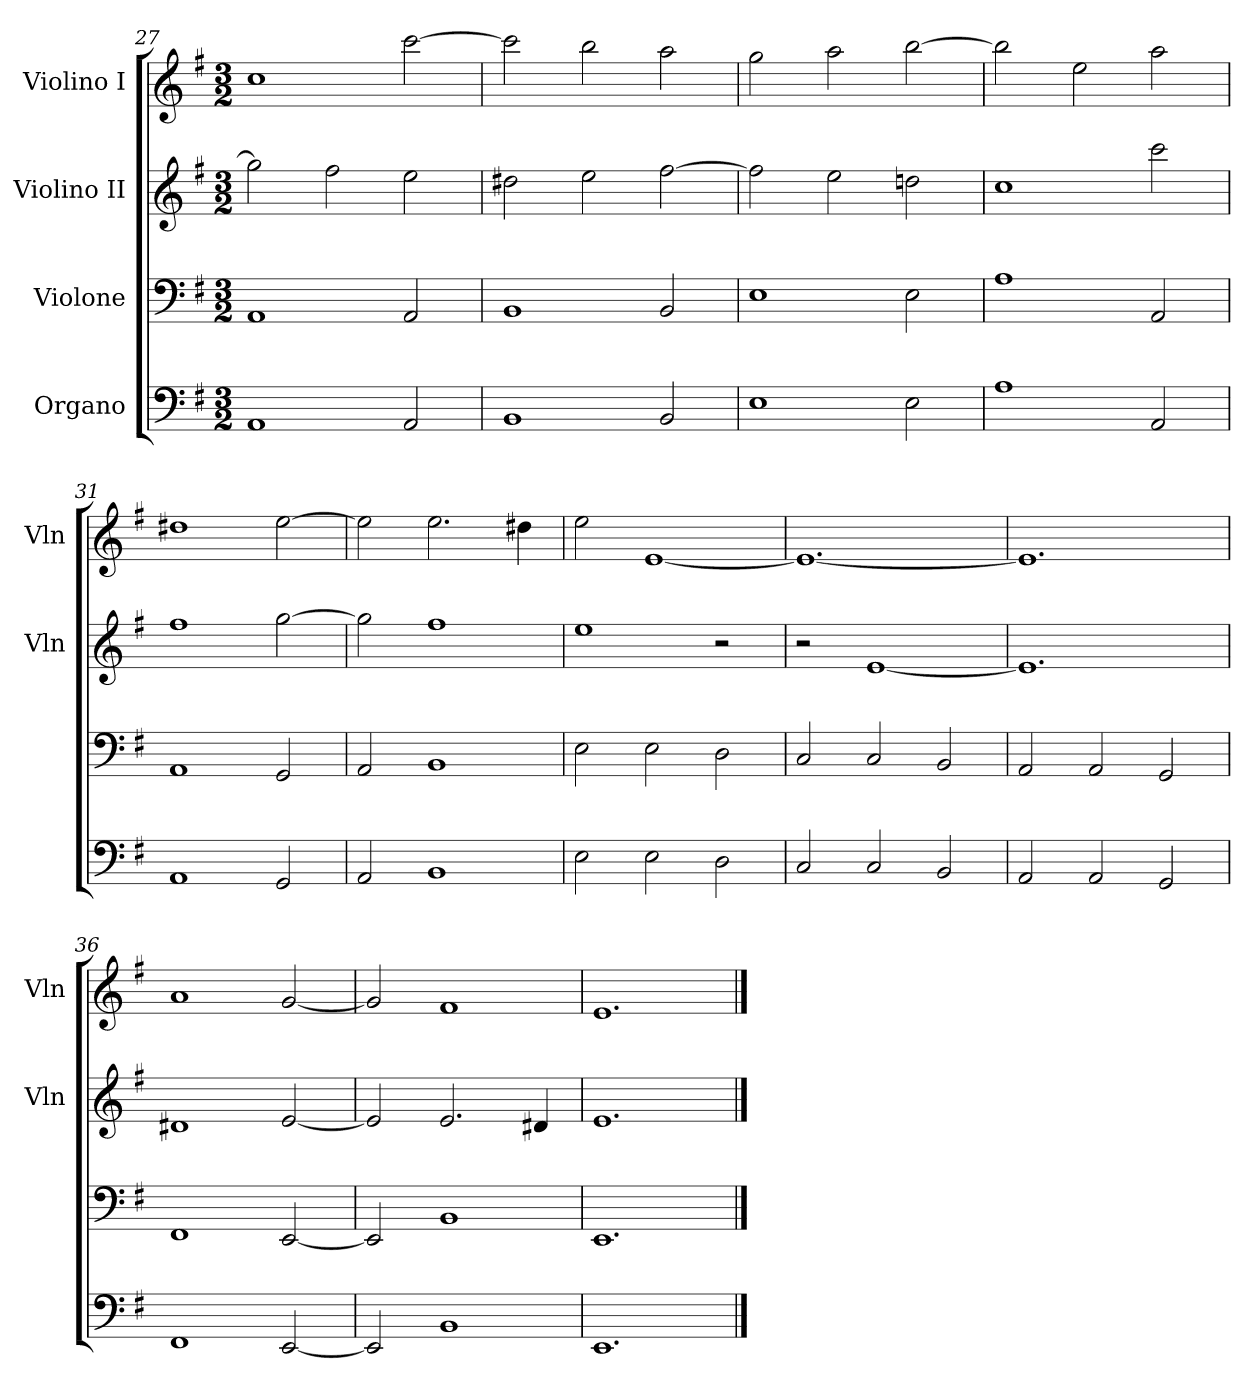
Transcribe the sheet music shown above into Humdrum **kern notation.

**kern	**kern	**kern	**kern
*part4	*part3	*part2	*part1
*staff4	*staff3	*staff2	*staff1
*I"Organo	*I"Violone	*I"Violino II	*I"Violino I
*	*	*I'Vln	*I'Vln
*clefF4	*clefF4	*clefG2	*clefG2
*k[f#]	*k[f#]	*k[f#]	*k[f#]
*e:	*e:	*e:	*e:
*M3/2	*M3/2	*M3/2	*M3/2
=27	=27	=27	=27
1AA	1AA	2gg]	1cc
.	.	2ff#	.
2AA	2AA	2ee	[2ccc
=28	=28	=28	=28
1BB	1BB	2dd#X	2ccc]
.	.	2ee	2bb
2BB	2BB	[2ff#	2aa
=29	=29	=29	=29
1E	1E	2ff#]	2gg
.	.	2ee	2aa
2E	2E	2ddn	[2bb
=30	=30	=30	=30
1A	1A	1cc	2bb]
.	.	.	2ee
2AA	2AA	2ccc	2aa
=31	=31	=31	=31
1AA	1AA	1ff#	1dd#X
2GG	2GG	[2gg	[2ee
=32	=32	=32	=32
2AA	2AA	2gg]	2ee]
1BB	1BB	1ff#	2.ee
.	.	.	4dd#X
=33	=33	=33	=33
2E	2E	1ee	2ee
2E	2E	.	[1e
2D	2D	2r	.
=34	=34	=34	=34
2C	2C	2r	1.e_
2C	2C	[1e	.
2BB	2BB	.	.
=35	=35	=35	=35
2AA	2AA	1.e]	1.e]
2AA	2AA	.	.
2GG	2GG	.	.
=36	=36	=36	=36
1FF#	1FF#	1d#X	1a
[2EE	[2EE	[2e	[2g
=37	=37	=37	=37
2EE]	2EE]	2e]	2g]
1BB	1BB	2.e	1f#
.	.	4d#X	.
=38	=38	=38	=38
1.EE	1.EE	1.e	1.e
==	==	==	==
*-	*-	*-	*-
